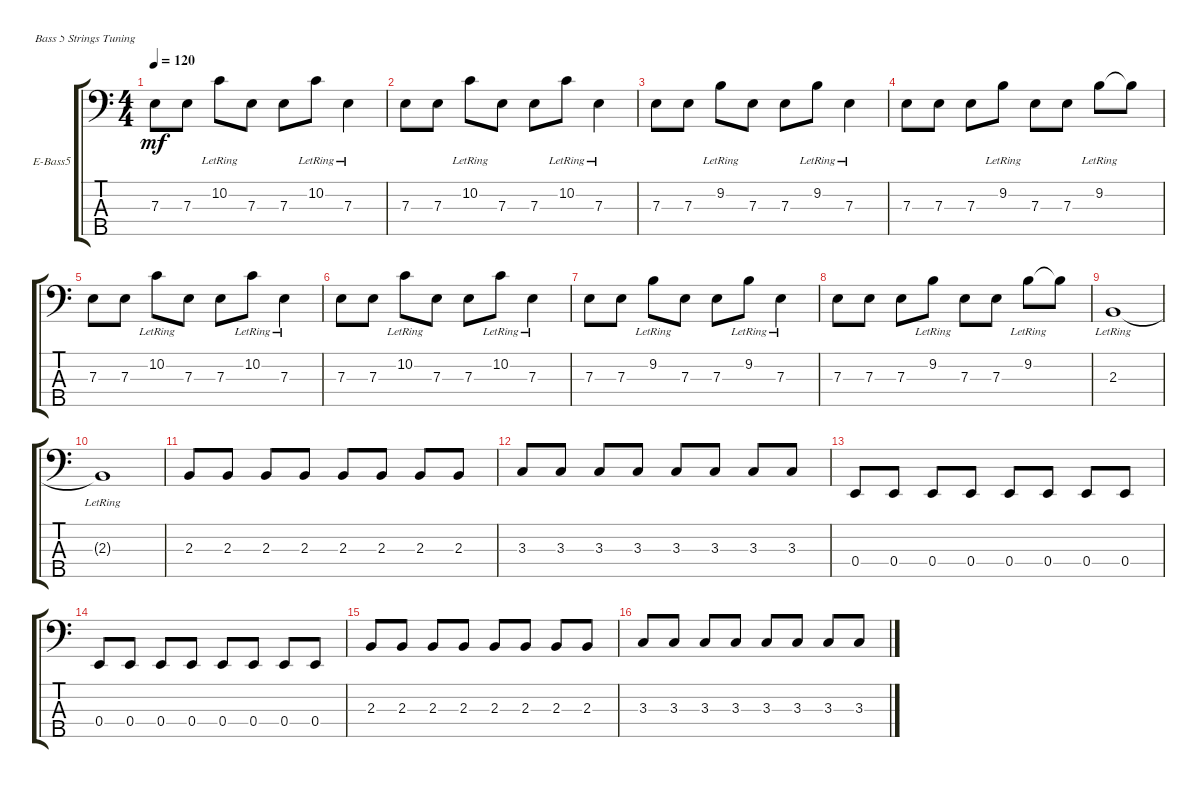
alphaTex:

\defaultSystemsLayout 4
\bracketExtendMode groupsimilarinstruments
\firstSystemTrackNameOrientation horizontal
\otherSystemsTrackNameOrientation horizontal
\track ("Electric Bass" "E-Bass5") {instrument electricbassfinger}
\staff {score tabs}
\tuning (G2 D2 A1 E1 B0)
\ts (4 4)
\tempo 120
\clef f4
\ks c
7.3.8{dy mf} 7.3.8 10.2{lr}.8 7.3.8 7.3.8 10.2{lr}.8 7.3{lr}.4 |
7.3.8 7.3.8 10.2{lr}.8 7.3.8 7.3.8 10.2{lr}.8 7.3{lr}.4 |
7.3.8 7.3.8 9.2{lr}.8 7.3.8 7.3.8 9.2{lr}.8 7.3{lr}.4 |
7.3.8 7.3.8 7.3.8 9.2{lr}.8 7.3.8 7.3.8 9.2{lr}.8 9.2{t}.8 |
7.3.8 7.3.8 10.2{lr}.8 7.3.8 7.3.8 10.2{lr}.8 7.3{lr}.4 |
7.3.8 7.3.8 10.2{lr}.8 7.3.8 7.3.8 10.2{lr}.8 7.3{lr}.4 |
7.3.8 7.3.8 9.2{lr}.8 7.3.8 7.3.8 9.2{lr}.8 7.3{lr}.4 |
\scale
0.314112 7.3.8 7.3.8 7.3.8 9.2{lr}.8 7.3.8 7.3.8 9.2{lr}.8 9.2{t}.8 |
\scale
0.104704 2.3{lr}.1 |
\scale
0.273141 2.3{lr t}.1 |
\scale
0.308042 2.3.8 2.3.8 2.3.8 2.3.8 2.3.8 2.3.8 2.3.8 2.3.8 |
3.3.8 3.3.8 3.3.8 3.3.8 3.3.8 3.3.8 3.3.8 3.3.8 |
0.4.8 0.4.8 0.4.8 0.4.8 0.4.8 0.4.8 0.4.8 0.4.8 |
0.4.8 0.4.8 0.4.8 0.4.8 0.4.8 0.4.8 0.4.8 0.4.8 |
2.3.8 2.3.8 2.3.8 2.3.8 2.3.8 2.3.8 2.3.8 2.3.8 |
3.3.8 3.3.8 3.3.8 3.3.8 3.3.8 3.3.8 3.3.8 3.3.8
